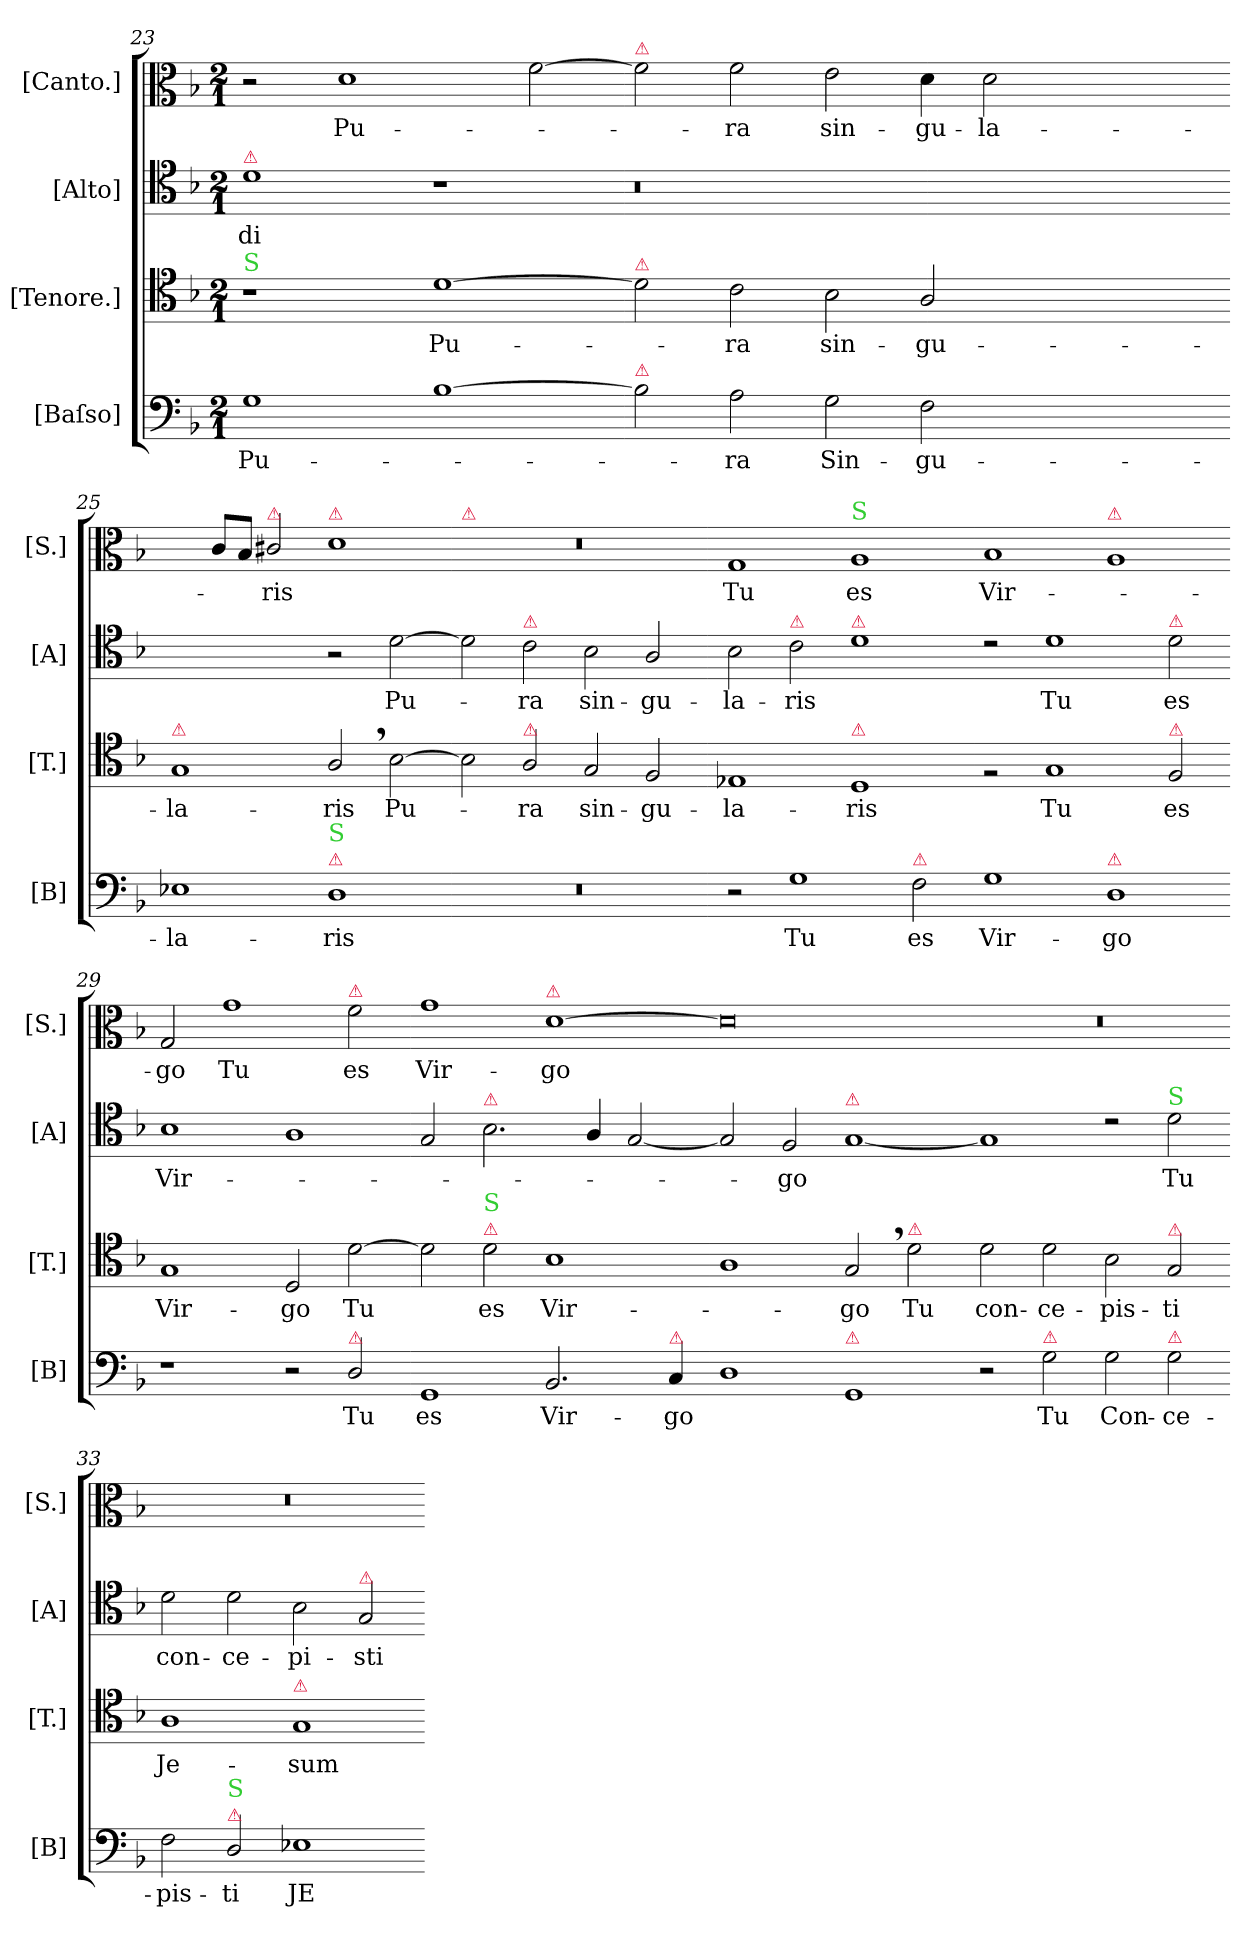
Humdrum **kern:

**kern	**text	**kern	**text	**kern	**text	**kern	**text
*part4	*part4	*part3	*part3	*part2	*part2	*part1	*part1
*staff4	*staff4	*staff3	*staff3	*staff2	*staff2	*staff1	*staff1
*I"[Baſso]	*	*I"[Tenore.]	*	*I"[Alto]	*	*I"[Canto.]	*
*I'[B]	*	*I'[T.]	*	*I'[A]	*	*I'[S.]	*
*clefF4	*	*clefC4	*	*clefC4	*	*clefC3	*
*k[b-]	*	*k[b-]	*	*k[b-]	*	*k[b-]	*
*M2/1	*	*M2/1	*	*M2/1	*	*M2/1	*
=23	=23	=23	=23	=23	=23	=23	=23
!	!	!	!	!LO:TX:a:color=crimson:t=⚠	!	!	!
!	!	!LO:TX:a:color=limegreen:t=S	!	!	!	!	!
1G	Pu-	1r	.	1d	-di	2r	.
.	.	.	.	.	.	1d	Pu-
[1B-	.	[1d	Pu-	1r	.	.	.
.	.	.	.	.	.	[2f\	.
=24-	=24-	=24-	=24-	=24-	=24-	=24-	=24-
!	!	!	!	!	!	!LO:TX:a:color=crimson:t=⚠	!
!	!	!LO:TX:a:color=crimson:t=⚠	!	!	!	!	!
!LO:TX:a:color=crimson:t=⚠	!	!	!	!	!	!	!
2B-]	.	2d]	.	0.r	.	2f\]	.
2A\	-ra	2c\	-ra	.	.	2f\	-ra
2G\	Sin-	2B-\	sin-	.	.	2e\	sin-
2F\	-gu-	2A/	-gu-	.	.	4d\	-gu-
.	.	.	.	.	.	2d\	-la-
1ryy	.	1ryy	.	.	.	.	.
.	.	.	.	.	.	2.ryy	.
=25-	=25-	=25-	=25-	=25-	=25-	=25-	=25-
!	!	!LO:TX:a:color=crimson:t=⚠	!	!	!	!	!
1E-X	-la-	1G	-la-	1ryy	.	4ryy	.
.	.	.	.	.	.	8c/L	.
.	.	.	.	.	.	8B-/J	.
!	!	!	!	!	!	!LO:TX:a:color=crimson:t=⚠	!
.	.	.	.	.	.	2c#X/	-ris
!	!	!	!	!	!	!LO:TX:a:color=crimson:t=⚠	!
!LO:TX:a:color=crimson:t=⚠	!	!	!	!	!	!	!
!LO:TX:a:color=limegreen:t=S	!	!	!	!	!	!	!
1D	-ris	2A,</	-ris	2r	.	1d	.
!	!	!	!LO:LY:i	!	!	!	!
.	.	[2B-\	Pu-	[2d\	Pu-	.	.
=26-	=26-	=26-	=26-	=26-	=26-	=26-	=26-
!	!	!	!	!	!	!LO:TX:a:color=crimson:t=⚠	!
0r	.	2B-\]	.	2d\]	.	0r	.
!	!	!	!	!LO:TX:a:color=crimson:t=⚠	!	!	!
!	!	!LO:TX:a:color=crimson:t=⚠	!	!	!	!	!
!	!	!	!LO:LY:i	!	!	!	!
.	.	2A/	-ra	2c\	-ra	.	.
!	!	!	!LO:LY:i	!	!	!	!
.	.	2G/	sin-	2B-\	sin-	.	.
!	!	!	!LO:LY:i	!	!	!	!
.	.	2F/	-gu-	2A/	-gu-	.	.
=27-	=27-	=27-	=27-	=27-	=27-	=27-	=27-
!	!	!	!LO:LY:i	!	!	!	!
2r	.	1E-X	-la-	2B-\	-la-	1G	Tu
!	!	!	!	!LO:TX:a:color=crimson:t=⚠	!	!	!
1G	Tu	.	.	2c\	-ris	.	.
!	!	!	!	!	!	!LO:TX:a:color=limegreen:t=S	!
!	!	!	!	!LO:TX:a:color=crimson:t=⚠	!	!	!
!	!	!LO:TX:a:color=crimson:t=⚠	!	!	!	!	!
!	!	!	!LO:LY:i	!	!	!	!
.	.	1D	-ris	1d	.	1A	es
!LO:TX:a:color=crimson:t=⚠	!	!	!	!	!	!	!
2F\	es	.	.	.	.	.	.
=28-	=28-	=28-	=28-	=28-	=28-	=28-	=28-
1G	Vir-	2rF	.	2rc	.	1B-	Vir-
.	.	1G	Tu	1d	Tu	.	.
!	!	!	!	!	!	!LO:TX:a:color=crimson:t=⚠	!
!LO:TX:a:color=crimson:t=⚠	!	!	!	!	!	!	!
1D	-go	.	.	.	.	1A	.
!	!	!	!	!LO:TX:a:color=crimson:t=⚠	!	!	!
!	!	!LO:TX:a:color=crimson:t=⚠	!	!	!	!	!
.	.	2F/	es	2d\	es	.	.
=29-	=29-	=29-	=29-	=29-	=29-	=29-	=29-
1r	.	1G	Vir-	1B-	Vir-	2G/	-go
!	!	!	!	!	!	!	!LO:LY:i
.	.	.	.	.	.	1g	Tu
2r	.	2D/	-go	1A	.	.	.
!	!	!	!	!	!	!LO:TX:a:color=crimson:t=⚠	!
!LO:TX:a:color=crimson:t=⚠	!	!	!	!	!	!	!
!	!	!	!LO:LY:i	!	!	!	!LO:LY:i
2D/	Tu	[2d\	Tu	.	.	2f\	es
=30-	=30-	=30-	=30-	=30-	=30-	=30-	=30-
!	!	!	!	!	!	!	!LO:LY:i
1GG	es	2d\]	.	2G/	.	1g	Vir-
!	!	!	!	!LO:TX:a:color=crimson:t=⚠	!	!	!
!	!	!LO:TX:a:color=crimson:t=⚠	!	!	!	!	!
!	!	!LO:TX:a:color=limegreen:t=S	!	!	!	!	!
!	!	!	!LO:LY:i	!	!	!	!
.	.	2d\	es	2.B-\	.	.	.
!	!	!	!	!	!	!LO:TX:a:color=crimson:t=⚠	!
!	!	!	!LO:LY:i	!	!	!	!LO:LY:i
2.BB-/	Vir-	1B-	Vir-	.	.	[1d	-go
.	.	.	.	4A/	.	.	.
.	.	.	.	[2G/	.	.	.
!LO:TX:a:color=crimson:t=⚠	!	!	!	!	!	!	!
4C/	-go	.	.	.	.	.	.
=31-	=31-	=31-	=31-	=31-	=31-	=31-	=31-
1D	.	1A	.	2G/]	.	0d]	.
.	.	.	.	2F/	-go	.	.
!	!	!	!	!LO:TX:a:color=crimson:t=⚠	!	!	!
!LO:TX:a:color=crimson:t=⚠	!	!	!	!	!	!	!
!	!	!	!LO:LY:i	!	!	!	!
1GG	.	2G,</	-go	[1G	.	.	.
!	!	!LO:TX:a:color=crimson:t=⚠	!	!	!	!	!
.	.	2d\	Tu	.	.	.	.
=32-	=32-	=32-	=32-	=32-	=32-	=32-	=32-
2r	.	2d\	con-	1G]	.	0r	.
!LO:TX:a:color=crimson:t=⚠	!	!	!	!	!	!	!
2G\	Tu	2d\	-ce-	.	.	.	.
2G\	Con-	2B-\	-pis-	2rc	.	.	.
!	!	!	!	!LO:TX:a:color=limegreen:t=S	!	!	!
!	!	!LO:TX:a:color=crimson:t=⚠	!	!	!	!	!
!LO:TX:a:color=crimson:t=⚠	!	!	!	!	!	!	!
2G\	-ce-	2G/	-ti	2d\	Tu	.	.
=33-	=33-	=33-	=33-	=33-	=33-	=33-	=33-
2F\	-pis-	1A	Je-	2d\	con-	0r	.
!LO:TX:a:color=crimson:t=⚠	!	!	!	!	!	!	!
!LO:TX:a:color=limegreen:t=S	!	!	!	!	!	!	!
2D/	-ti	.	.	2d\	-ce-	.	.
!	!	!LO:TX:a:color=crimson:t=⚠	!	!	!	!	!
1E-X	JE-	1G	-sum	2B-\	-pi-	.	.
!	!	!	!	!LO:TX:a:color=crimson:t=⚠	!	!	!
.	.	.	.	2G/	-sti	.	.
=-	=-	=-	=-	=-	=-	=-	=-
*-	*-	*-	*-	*-	*-	*-	*-
